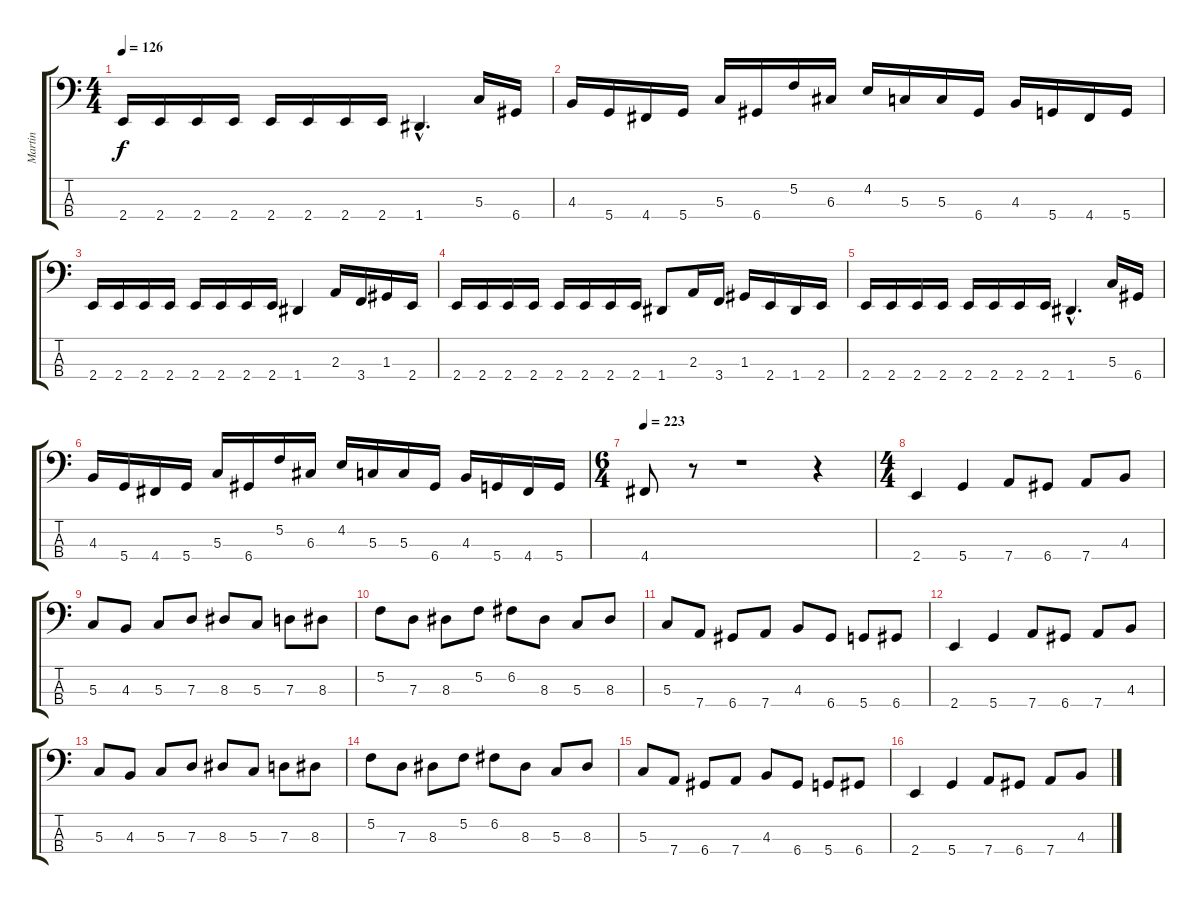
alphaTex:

\track ("Martin" "Martin") {instrument electricbassfinger}
\staff {score tabs}
\tuning (F2 C2 G1 D1) {hide}
\ts (4 4)
\tempo 126
\clef f4
\ks c
2.4.16{dy f} 2.4.16 2.4.16 2.4.16 2.4.16 2.4.16 2.4.16 2.4.16 1.4{hac}.4{d} 5.3.16 6.4.16 |
4.3.16 5.4.16 4.4.16 5.4.16 5.3.16 6.4.16 5.2.16 6.3.16 4.2.16 5.3.16 5.3.16 6.4.16 4.3.16 5.4.16 4.4.16 5.4.16 |
2.4.16 2.4.16 2.4.16 2.4.16 2.4.16 2.4.16 2.4.16 2.4.16 1.4.4 2.3.16 3.4.16 1.3.16 2.4.16 |
2.4.16 2.4.16 2.4.16 2.4.16 2.4.16 2.4.16 2.4.16 2.4.16 1.4.8 2.3.16 3.4.16 1.3.16 2.4.16 1.4.16 2.4.16 |
2.4.16 2.4.16 2.4.16 2.4.16 2.4.16 2.4.16 2.4.16 2.4.16 1.4{hac}.4{d} 5.3.16 6.4.16 |
4.3.16 5.4.16 4.4.16 5.4.16 5.3.16 6.4.16 5.2.16 6.3.16 4.2.16 5.3.16 5.3.16 6.4.16 4.3.16 5.4.16 4.4.16 5.4.16 |
\ts (6 4)
\tempo 223
4.4.8 r.8 r.1 r.4 |
\ts (4 4)
2.4.4 5.4.4 7.4.8 6.4.8 7.4.8 4.3.8 |
5.3.8 4.3.8 5.3.8 7.3.8 8.3.8 5.3.8 7.3.8 8.3.8 |
5.2.8 7.3.8 8.3.8 5.2.8 6.2.8 8.3.8 5.3.8 8.3.8 |
5.3.8 7.4.8 6.4.8 7.4.8 4.3.8 6.4.8 5.4.8 6.4.8 |
2.4.4 5.4.4 7.4.8 6.4.8 7.4.8 4.3.8 |
5.3.8 4.3.8 5.3.8 7.3.8 8.3.8 5.3.8 7.3.8 8.3.8 |
5.2.8 7.3.8 8.3.8 5.2.8 6.2.8 8.3.8 5.3.8 8.3.8 |
5.3.8 7.4.8 6.4.8 7.4.8 4.3.8 6.4.8 5.4.8 6.4.8 |
2.4.4 5.4.4 7.4.8 6.4.8 7.4.8 4.3.8
